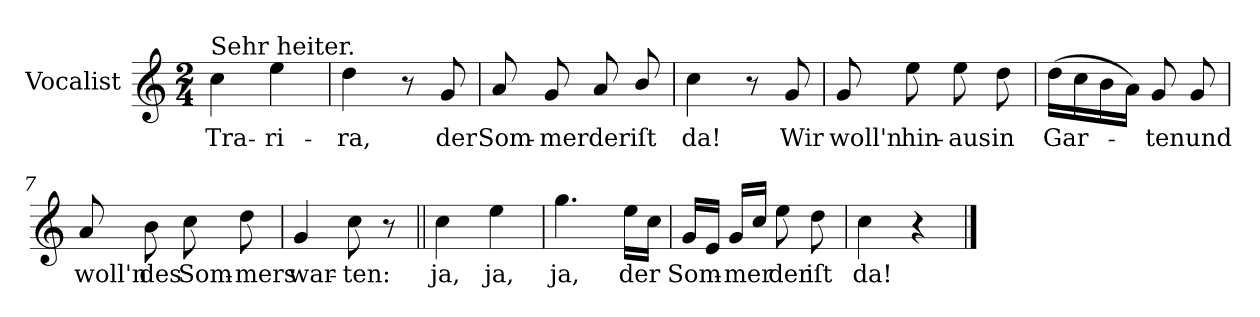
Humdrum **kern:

**kern	**text
*part1	*part1
*staff1	*staff1
*I"Vocalist	*
*clefG2	*
*k[]	*
*C:	*
*M2/4	*
=1	=1
!LO:TX:a:t=Sehr heiter.	!
4cc	Tra-
4ee	-ri-
=2	=2
4dd	-ra,
8r	.
8g	der
=3	=3
8a	Som-
8g	-mer
8a	der
8b/	iſt
=4	=4
4cc	da!
8r	.
8g	Wir
=5	=5
8g	woll'n
8ee	hin-
8ee	-aus
8dd	in
=6	=6
(16ddLL	Gar-
16cc	.
16b	.
16aJJ)	.
8g	-ten
8g	und
=7	=7
8a	woll'n
8b	des
8cc	Som-
8dd	-mers
=8	=8
4g	war-
8cc	-ten:
8r	.
=9||	=9||
4cc	ja,
4ee	ja,
=10	=10
4.gg	ja,
16eeLL	der
16ccJJ	.
=11	=11
16gLL	Som-
16eJJ	.
16gLL	-mer
16ccJJ	.
8ee	der
8dd	iſt
=12	=12
4cc	da!
4r	.
==	==
*-	*-
